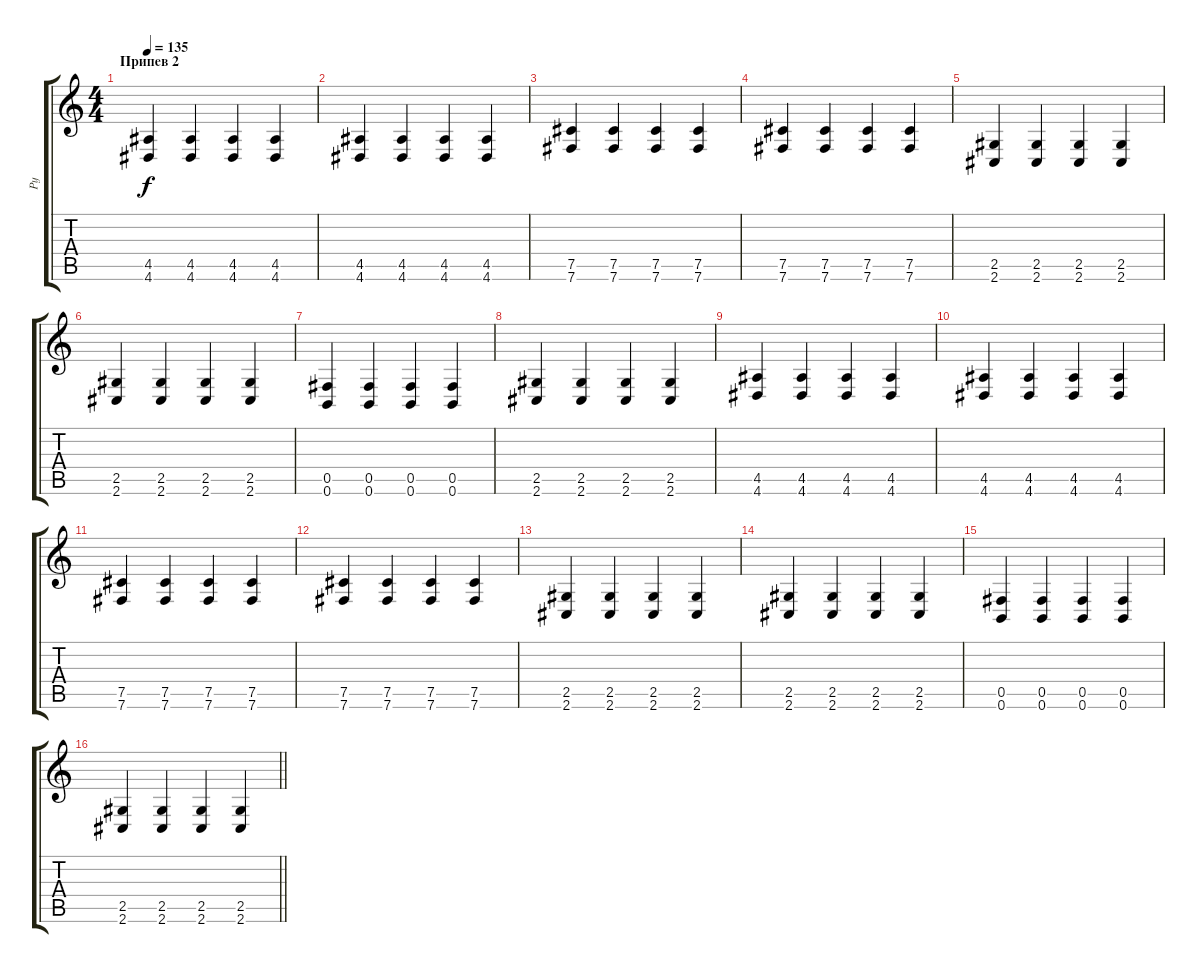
\track ("Ру" "Ру") {instrument distortionguitar}
\staff {score tabs}
\tuning (Db4 Ab3 E3 B2 Gb2 B1) {hide}
\ts (4 4)
\section ("" "Припев 2")
\tempo 135
\clef g2
\ks c
(4.5 4.6).4{dy f} (4.5 4.6).4 (4.5 4.6).4 (4.5 4.6).4 |
(4.5 4.6).4 (4.5 4.6).4 (4.5 4.6).4 (4.5 4.6).4 |
(7.5 7.6).4 (7.5 7.6).4 (7.5 7.6).4 (7.5 7.6).4 |
(7.5 7.6).4 (7.5 7.6).4 (7.5 7.6).4 (7.5 7.6).4 |
(2.5 2.6).4 (2.5 2.6).4 (2.5 2.6).4 (2.5 2.6).4 |
(2.5 2.6).4 (2.5 2.6).4 (2.5 2.6).4 (2.5 2.6).4 |
(0.5 0.6).4 (0.5 0.6).4 (0.5 0.6).4 (0.5 0.6).4 |
(2.5 2.6).4 (2.5 2.6).4 (2.5 2.6).4 (2.5 2.6).4 |
(4.5 4.6).4 (4.5 4.6).4 (4.5 4.6).4 (4.5 4.6).4 |
(4.5 4.6).4 (4.5 4.6).4 (4.5 4.6).4 (4.5 4.6).4 |
(7.5 7.6).4 (7.5 7.6).4 (7.5 7.6).4 (7.5 7.6).4 |
(7.5 7.6).4 (7.5 7.6).4 (7.5 7.6).4 (7.5 7.6).4 |
(2.5 2.6).4 (2.5 2.6).4 (2.5 2.6).4 (2.5 2.6).4 |
(2.5 2.6).4 (2.5 2.6).4 (2.5 2.6).4 (2.5 2.6).4 |
(0.5 0.6).4 (0.5 0.6).4 (0.5 0.6).4 (0.5 0.6).4 |
\barLineRight lightlight
(2.5 2.6).4 (2.5 2.6).4 (2.5 2.6).4 (2.5 2.6).4
